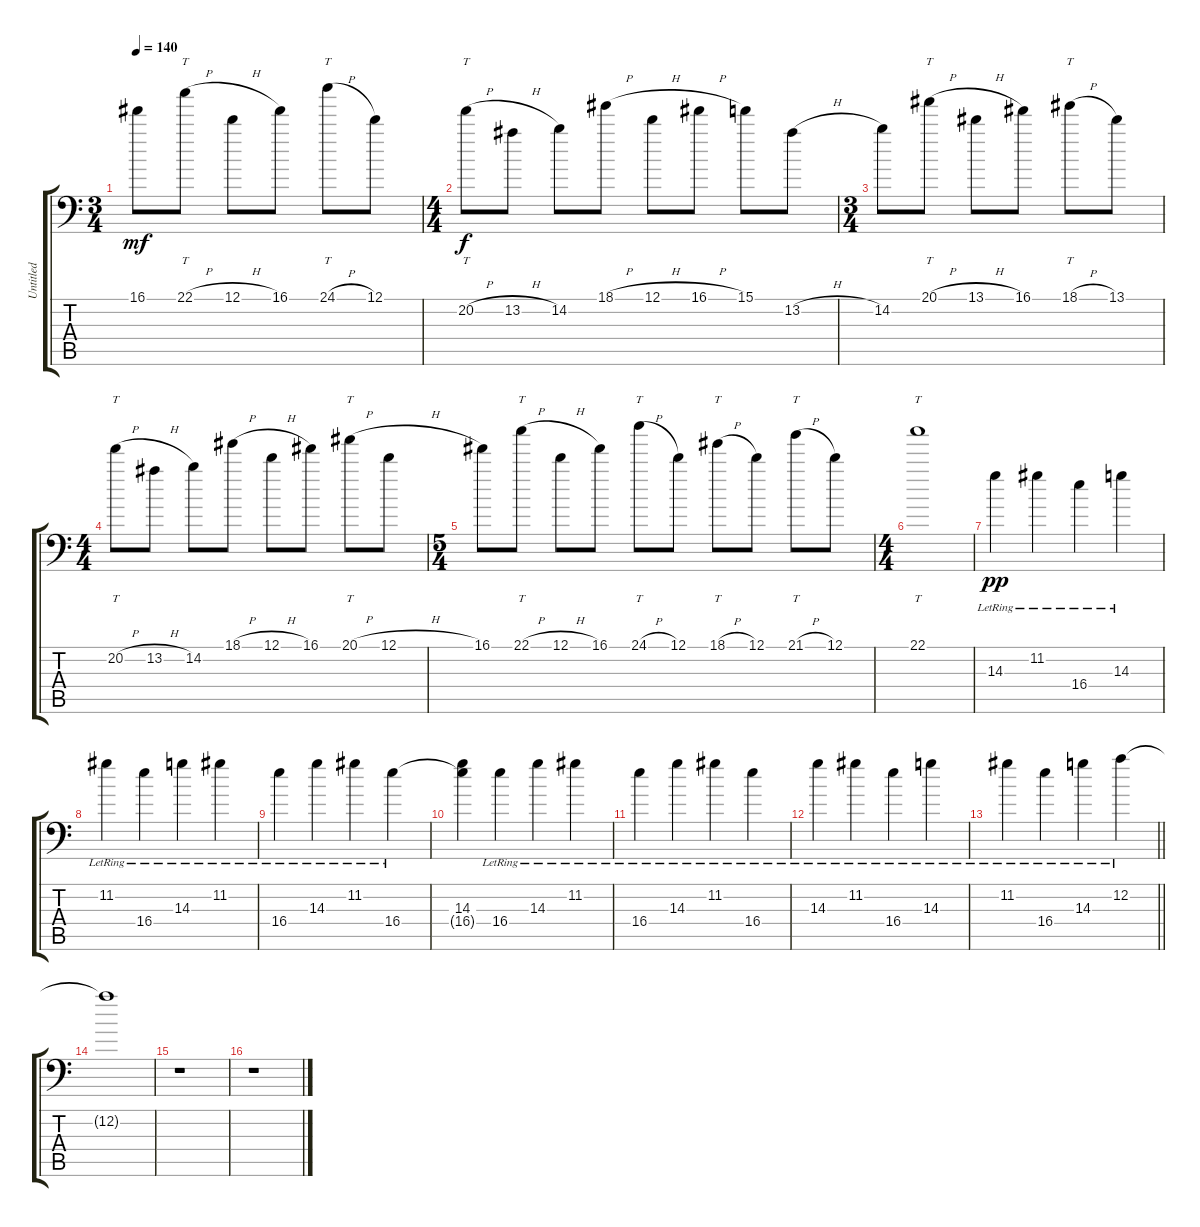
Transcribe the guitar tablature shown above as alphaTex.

\track ("Untitled" "Untitled") {instrument distortionguitar}
\staff {score tabs}
\tuning (D4 A3 F3 C3 G2 Bb1) {hide}
\ts (3 4)
\tempo 140
\clef f4
\ks c
16.1.8{dy mf} 22.1{h}.8{tt} 12.1{h}.8 16.1.8 24.1{h}.8{tt} 12.1.8 |
\ts (4 4)
20.2{h}.8{tt dy f} 13.2{h}.8 14.2.8 18.1{h}.8 12.1{h}.8 16.1{h}.8 15.1.8 13.2{h}.8 |
\ts (3 4)
14.2.8 20.1{h}.8{tt} 13.1{h}.8 16.1.8 18.1{h}.8{tt} 13.1.8 |
\ts (4 4)
20.2{h}.8{tt} 13.2{h}.8 14.2.8 18.1{h}.8 12.1{h}.8 16.1.8 20.1{h}.8{tt} 12.1{h}.8 |
\ts (5 4)
16.1.8 22.1{h}.8{tt} 12.1{h}.8 16.1.8 24.1{h}.8{tt} 12.1.8 18.1{h}.8{tt} 12.1.8 21.1{h}.8{tt} 12.1.8 |
\ts (4 4)
22.1.1{tt} |
14.3{lr}.4{dy pp} 11.2{lr}.4 16.4{lr}.4 14.3{lr}.4 |
11.2{lr}.4 16.4{lr}.4 14.3{lr}.4 11.2{lr}.4 |
16.4{lr}.4 14.3{lr}.4 11.2{lr}.4 16.4{lr}.4 |
(14.3 16.4{t}).4 16.4{lr}.4 14.3{lr}.4 11.2{lr}.4 |
16.4{lr}.4 14.3{lr}.4 11.2{lr}.4 16.4{lr}.4 |
14.3{lr}.4 11.2{lr}.4 16.4{lr}.4 14.3{lr}.4 |
\barLineRight lightlight
11.2{lr}.4 16.4{lr}.4 14.3{lr}.4 12.2{lr}.4 |
12.2{t}.1 |
r.1 |
r.1
